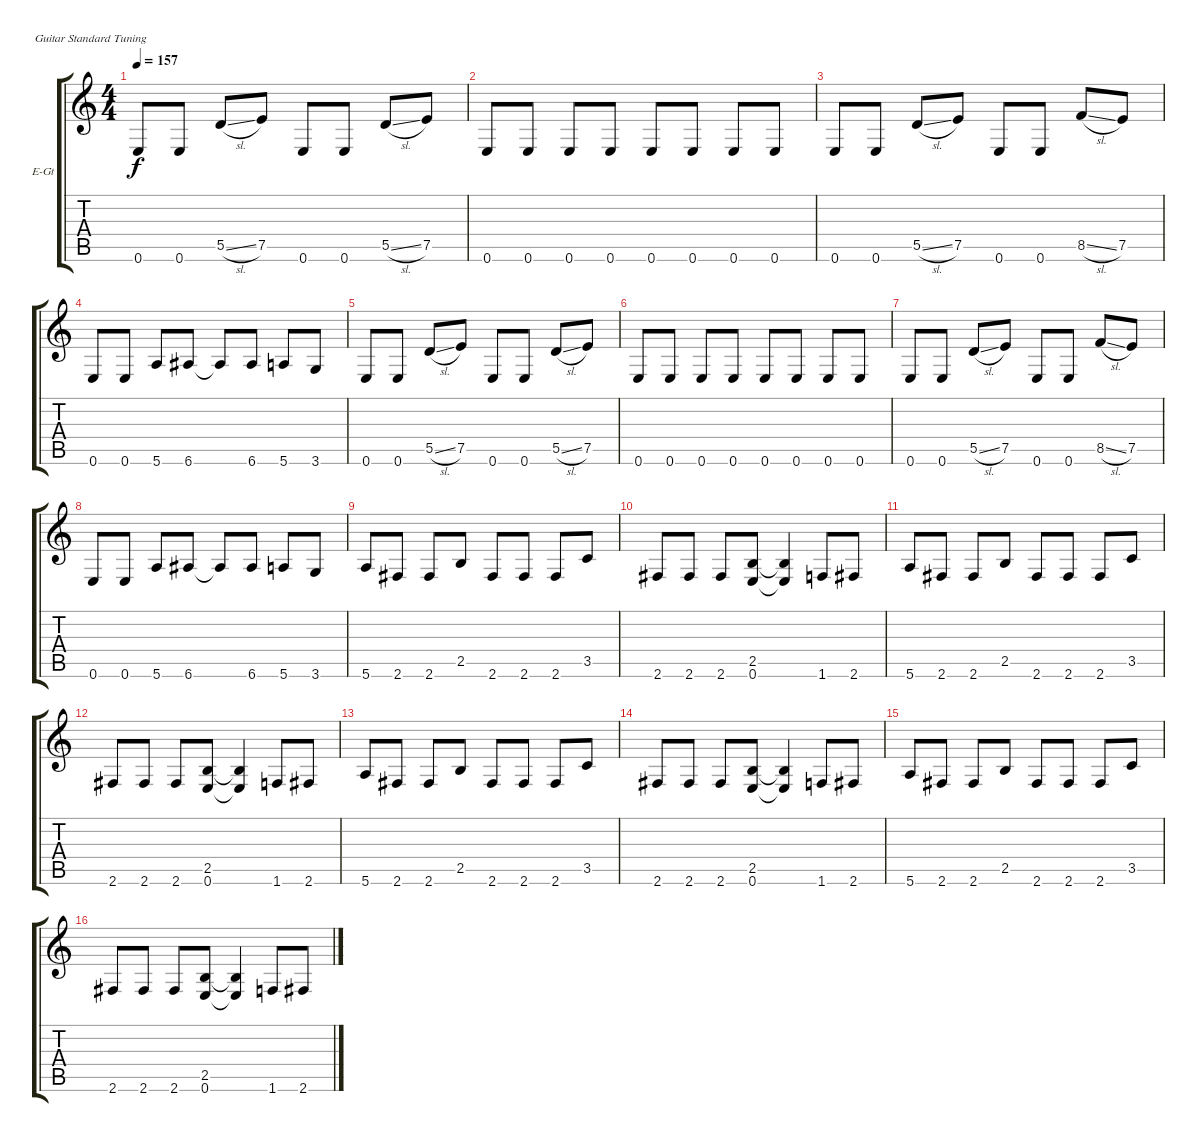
\defaultSystemsLayout 4
\bracketExtendMode groupsimilarinstruments
\firstSystemTrackNameOrientation horizontal
\otherSystemsTrackNameOrientation horizontal
\track ("Dave" "E-Gt") {instrument distortionguitar}
\staff {score tabs}
\tuning (E4 B3 G3 D3 A2 E2)
\ts (4 4)
\tempo 157
\clef g2
\ks c
0.6.8{dy f} 0.6.8 5.5{sl}.8 7.5.8 0.6.8 0.6.8 5.5{sl}.8 7.5.8 |
0.6.8 0.6.8 0.6.8 0.6.8 0.6.8 0.6.8 0.6.8 0.6.8 |
0.6.8 0.6.8 5.5{sl}.8 7.5.8 0.6.8 0.6.8 8.5{sl}.8 7.5.8 |
0.6.8 0.6.8 5.6.8 6.6.8 6.6{t}.8 6.6.8 5.6.8 3.6.8 |
0.6.8 0.6.8 5.5{sl}.8 7.5.8 0.6.8 0.6.8 5.5{sl}.8 7.5.8 |
0.6.8 0.6.8 0.6.8 0.6.8 0.6.8 0.6.8 0.6.8 0.6.8 |
0.6.8 0.6.8 5.5{sl}.8 7.5.8 0.6.8 0.6.8 8.5{sl}.8 7.5.8 |
0.6.8 0.6.8 5.6.8 6.6.8 6.6{t}.8 6.6.8 5.6.8 3.6.8 |
5.6.8 2.6.8 2.6.8 2.5.8 2.6.8 2.6.8 2.6.8 3.5.8 |
2.6.8 2.6.8 2.6.8 (2.5 0.6).8 (2.5{t} 0.6{t}).4 1.6.8 2.6.8 |
5.6.8 2.6.8 2.6.8 2.5.8 2.6.8 2.6.8 2.6.8 3.5.8 |
2.6.8 2.6.8 2.6.8 (2.5 0.6).8 (2.5{t} 0.6{t}).4 1.6.8 2.6.8 |
5.6.8 2.6.8 2.6.8 2.5.8 2.6.8 2.6.8 2.6.8 3.5.8 |
2.6.8 2.6.8 2.6.8 (2.5 0.6).8 (2.5{t} 0.6{t}).4 1.6.8 2.6.8 |
5.6.8 2.6.8 2.6.8 2.5.8 2.6.8 2.6.8 2.6.8 3.5.8 |
2.6.8 2.6.8 2.6.8 (2.5 0.6).8 (2.5{t} 0.6{t}).4 1.6.8 2.6.8
